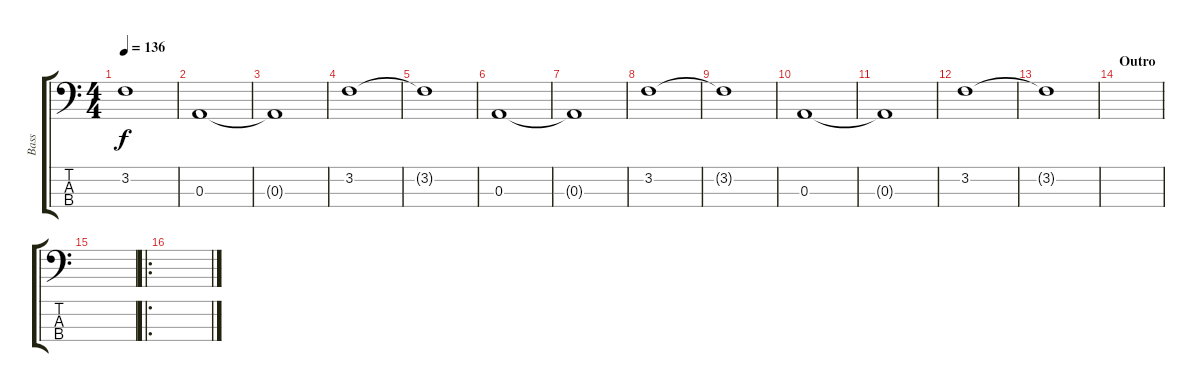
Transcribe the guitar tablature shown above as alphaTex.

\track ("Bass" "Bass") {instrument electricbassfinger}
\staff {score tabs}
\tuning (G2 D2 A1 E1) {hide}
\ts (4 4)
\tempo 136
\clef f4
\ks c
3.2{t}.1{dy f} |
0.3.1 |
0.3{t}.1 |
3.2.1 |
3.2{t}.1 |
0.3.1 |
0.3{t}.1 |
3.2.1 |
3.2{t}.1 |
0.3.1 |
0.3{t}.1 |
3.2.1 |
3.2{t}.1 |
\section ("" "Outro")
|
|
\ro
